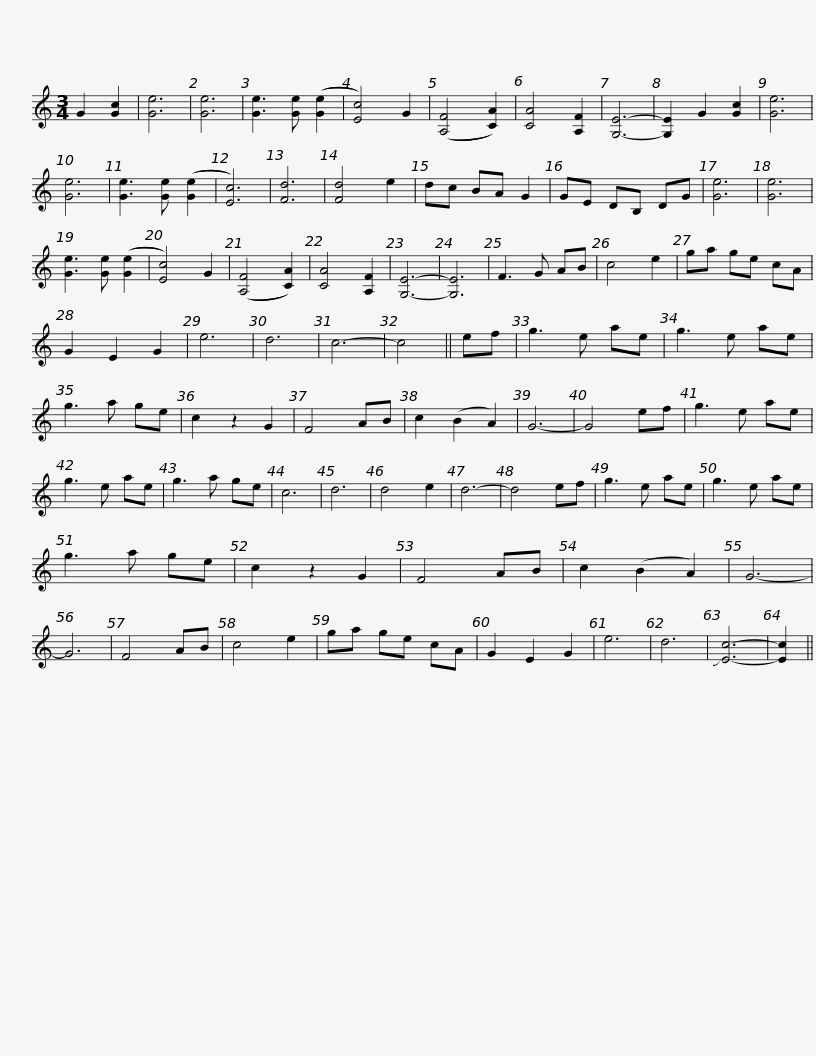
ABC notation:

X:1
L:1/8
M:3/4
I:linebreak $
K:C
V:1 treble
V:1
 G2 [Gc]2 | [Ge]6 | [Ge]6 | [Ge]3 [Ge] (([Ge]2 | [Ec]4)) G2 | %5
 (([A,F]4 [CA]2)) | [CA]4 [A,F]2 | [G,E]6- | [G,E]2 G2 [Gc]2 | [Ge]6 | %10
 [Ge]6 | [Ge]3 [Ge] (([Ge]2 | [Ec]6)) | [Fd]6 | [Fd]4 e2 |$ %15
 dc BA G2 | GE DB, DG | [Ge]6 | [Ge]6 | [Ge]3 [Ge] (([Ge]2 | %20
 [Ec]4)) G2 | (([A,F]4 [CA]2)) | [CA]4 [A,F]2 | [G,E]6- | [G,E]6 | %25
 F3 G AB | c4 e2 |$ ga ge cA | G2 E2 G2 | e6 | %30
 d6 | c6- | c4 || ef | g3 e ae | %35
 g3 e ae | g3 a ge | c2 z2 G2 | F4 AB | c2 (B2 A2) |$ %40
 G6- | G4 ef | g3 e ae | g3 e ae | g3 a ge | %45
 c6 | d6 | d4 e2 | d6- | d4 ef | %50
 g3 e ae | g3 e ae |$ g3 a ge | c2 z2 G2 | F4 AB | %55
 c2 (B2 A2) | G6- | G6 | F4 AB | c4 e2 | %60
 ga ge cA | G2 E2 G2 | e6 | d6 | !slide![Ec]6- | %65
 [Ec]2 || %66
